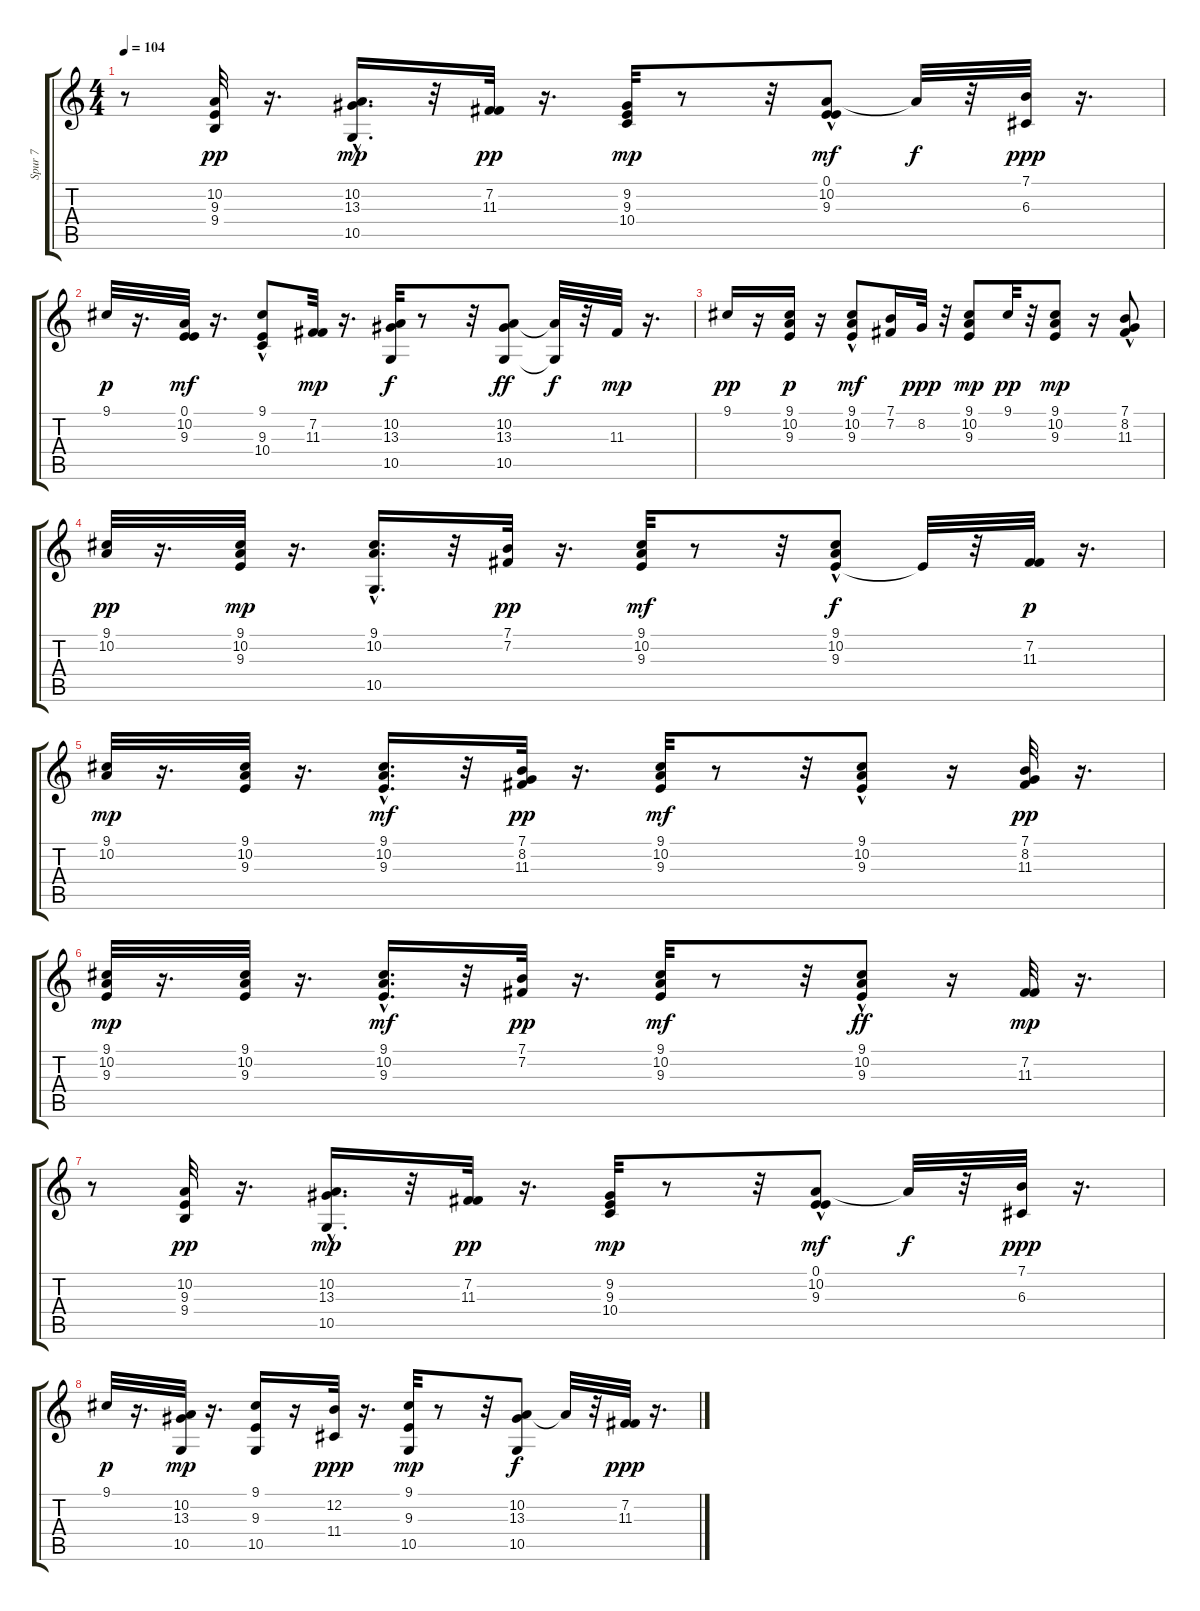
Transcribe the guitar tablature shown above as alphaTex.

\track ("Spur 7" "Spur 7") {instrument acousticgrandpiano}
\staff {score tabs}
\tuning (E4 B3 G3 D3 A2 E2) {hide}
\ts (4 4)
\tempo 104
\clef g2
\ks c
r.8{dy ppp} (10.2 9.3 9.4).32{dy pp} r.16{d} (10.2{hac} 13.3 10.5).16{d dy mp} r.32 (7.2 11.3).32{dy pp} r.16{d} (9.2 9.3 10.4).32{dy mp} r.8 r.32 (0.1{hac} 10.2 9.3).8{dy mf} 10.2{t}.32{dy f} r.32 (7.1 6.3).32{dy ppp} r.16{d} |
9.1.32{dy p} r.16{d} (0.1 10.2 9.3).32{dy mf} r.16{d} (9.1 9.3 10.4{hac}).8 (7.2 11.3).32{dy mp} r.16{d} (10.2 13.3 10.5).32{dy f} r.8 r.32 (10.2 13.3 10.5).8{dy ff} (10.2{t} 10.5{t}).32{dy f} r.32 11.3.32{dy mp} r.16{d} |
9.1.16{dy pp} r.16 (9.1 10.2 9.3).16{dy p} r.16 (9.1 10.2{hac} 9.3{hac}).8{dy mf} (7.1 7.2).16 8.2.32{dy ppp} r.32 (9.1 10.2 9.3).8{dy mp} 9.1.32{dy pp} r.32 (9.1 10.2 9.3).8{dy mp} r.16 (7.1 8.2{hac} 11.3{hac}).8 |
(9.1 10.2).32{dy pp} r.16{d} (9.1 10.2 9.3).32{dy mp} r.16{d} (9.1{hac} 10.2 10.5{hac}).16{d} r.32 (7.1 7.2).32{dy pp} r.16{d} (9.1 10.2 9.3).32{dy mf} r.8 r.32 (9.1 10.2{hac} 9.3).8{dy f} 9.3{t}.32 r.32 (7.2 11.3).32{dy p} r.16{d} |
(9.1 10.2).32{dy mp} r.16{d} (9.1 10.2 9.3).32 r.16{d} (9.1{hac} 10.2 9.3).16{d dy mf} r.32 (7.1 8.2 11.3).32{dy pp} r.16{d} (9.1 10.2 9.3).32{dy mf} r.8 r.32 (9.1{hac} 10.2 9.3).8 r.16 (7.1 8.2 11.3).32{dy pp} r.16{d} |
(9.1 10.2 9.3).32{dy mp} r.16{d} (9.1 10.2 9.3).32 r.16{d} (9.1{hac} 10.2 9.3).16{d dy mf} r.32 (7.1 7.2).32{dy pp} r.16{d} (9.1 10.2 9.3).32{dy mf} r.8 r.32 (9.1 10.2 9.3{hac}).8{dy ff} r.16 (7.2 11.3).32{dy mp} r.16{d} |
r.8 (10.2 9.3 9.4).32{dy pp} r.16{d} (10.2{hac} 13.3 10.5).16{d dy mp} r.32 (7.2 11.3).32{dy pp} r.16{d} (9.2 9.3 10.4).32{dy mp} r.8 r.32 (0.1{hac} 10.2 9.3).8{dy mf} 10.2{t}.32{dy f} r.32 (7.1 6.3).32{dy ppp} r.16{d} |
9.1.32{dy p} r.16{d} (10.2 13.3 10.5).32{dy mp} r.16{d} (9.1 9.3 10.5).16 r.16 (12.2 11.4).32{dy ppp} r.16{d} (9.1 9.3 10.5).32{dy mp} r.8 r.32 (10.2 13.3 10.5).8{dy f} 10.2{t}.32 r.32 (7.2 11.3).32{dy ppp} r.16{d}
